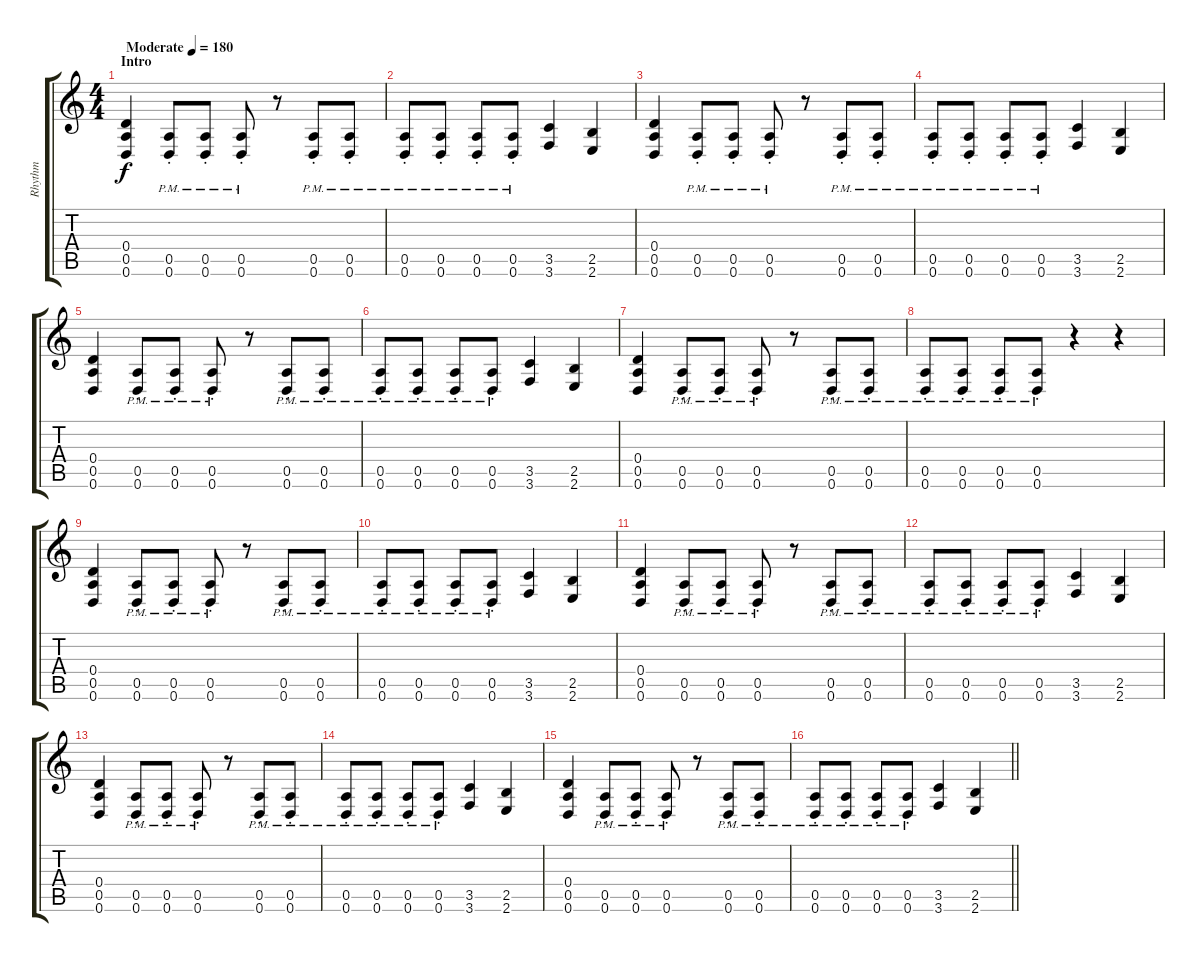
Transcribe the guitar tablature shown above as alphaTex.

\track ("Rhythm" "Rhythm") {instrument distortionguitar}
\staff {score tabs}
\tuning (E4 B3 G3 D3 A2 D2) {hide}
\ts (4 4)
\section ("" "Intro")
\tempo (180 "Moderate")
\clef g2
\ks c
(0.4 0.5 0.6).4{dy f instrument distortionguitar} (0.5{pm st} 0.6{pm st}).8 (0.5{pm st} 0.6{pm st}).8 (0.5{pm st} 0.6{pm st}).8 r.8 (0.5{pm st} 0.6{pm st}).8 (0.5{pm st} 0.6{pm st}).8 |
(0.5{pm st} 0.6{pm st}).8 (0.5{pm st} 0.6{pm st}).8 (0.5{pm st} 0.6{pm st}).8 (0.5{pm st} 0.6{pm st}).8 (3.5 3.6).4 (2.5 2.6).4 |
(0.4 0.5 0.6).4 (0.5{pm st} 0.6{pm st}).8 (0.5{pm st} 0.6{pm st}).8 (0.5{pm st} 0.6{pm st}).8 r.8 (0.5{pm st} 0.6{pm st}).8 (0.5{pm st} 0.6{pm st}).8 |
(0.5{pm st} 0.6{pm st}).8 (0.5{pm st} 0.6{pm st}).8 (0.5{pm st} 0.6{pm st}).8 (0.5{pm st} 0.6{pm st}).8 (3.5 3.6).4 (2.5 2.6).4 |
(0.4 0.5 0.6).4 (0.5{pm st} 0.6{pm st}).8 (0.5{pm st} 0.6{pm st}).8 (0.5{pm st} 0.6{pm st}).8 r.8 (0.5{pm st} 0.6{pm st}).8 (0.5{pm st} 0.6{pm st}).8 |
(0.5{pm st} 0.6{pm st}).8 (0.5{pm st} 0.6{pm st}).8 (0.5{pm st} 0.6{pm st}).8 (0.5{pm st} 0.6{pm st}).8 (3.5 3.6).4 (2.5 2.6).4 |
(0.4 0.5 0.6).4 (0.5{pm st} 0.6{pm st}).8 (0.5{pm st} 0.6{pm st}).8 (0.5{pm st} 0.6{pm st}).8 r.8 (0.5{pm st} 0.6{pm st}).8 (0.5{pm st} 0.6{pm st}).8 |
(0.5{pm st} 0.6{pm st}).8 (0.5{pm st} 0.6{pm st}).8 (0.5{pm st} 0.6{pm st}).8 (0.5{pm st} 0.6{pm st}).8 r.4 r.4 |
(0.4 0.5 0.6).4 (0.5{pm st} 0.6{pm st}).8 (0.5{pm st} 0.6{pm st}).8 (0.5{pm st} 0.6{pm st}).8 r.8 (0.5{pm st} 0.6{pm st}).8 (0.5{pm st} 0.6{pm st}).8 |
(0.5{pm st} 0.6{pm st}).8 (0.5{pm st} 0.6{pm st}).8 (0.5{pm st} 0.6{pm st}).8 (0.5{pm st} 0.6{pm st}).8 (3.5 3.6).4 (2.5 2.6).4 |
(0.4 0.5 0.6).4 (0.5{pm st} 0.6{pm st}).8 (0.5{pm st} 0.6{pm st}).8 (0.5{pm st} 0.6{pm st}).8 r.8 (0.5{pm st} 0.6{pm st}).8 (0.5{pm st} 0.6{pm st}).8 |
(0.5{pm st} 0.6{pm st}).8 (0.5{pm st} 0.6{pm st}).8 (0.5{pm st} 0.6{pm st}).8 (0.5{pm st} 0.6{pm st}).8 (3.5 3.6).4 (2.5 2.6).4 |
(0.4 0.5 0.6).4 (0.5{pm st} 0.6{pm st}).8 (0.5{pm st} 0.6{pm st}).8 (0.5{pm st} 0.6{pm st}).8 r.8 (0.5{pm st} 0.6{pm st}).8 (0.5{pm st} 0.6{pm st}).8 |
(0.5{pm st} 0.6{pm st}).8 (0.5{pm st} 0.6{pm st}).8 (0.5{pm st} 0.6{pm st}).8 (0.5{pm st} 0.6{pm st}).8 (3.5 3.6).4 (2.5 2.6).4 |
(0.4 0.5 0.6).4 (0.5{pm st} 0.6{pm st}).8 (0.5{pm st} 0.6{pm st}).8 (0.5{pm st} 0.6{pm st}).8 r.8 (0.5{pm st} 0.6{pm st}).8 (0.5{pm st} 0.6{pm st}).8 |
\barLineRight lightlight
(0.5{pm st} 0.6{pm st}).8 (0.5{pm st} 0.6{pm st}).8 (0.5{pm st} 0.6{pm st}).8 (0.5{pm st} 0.6{pm st}).8 (3.5 3.6).4 (2.5 2.6).4
